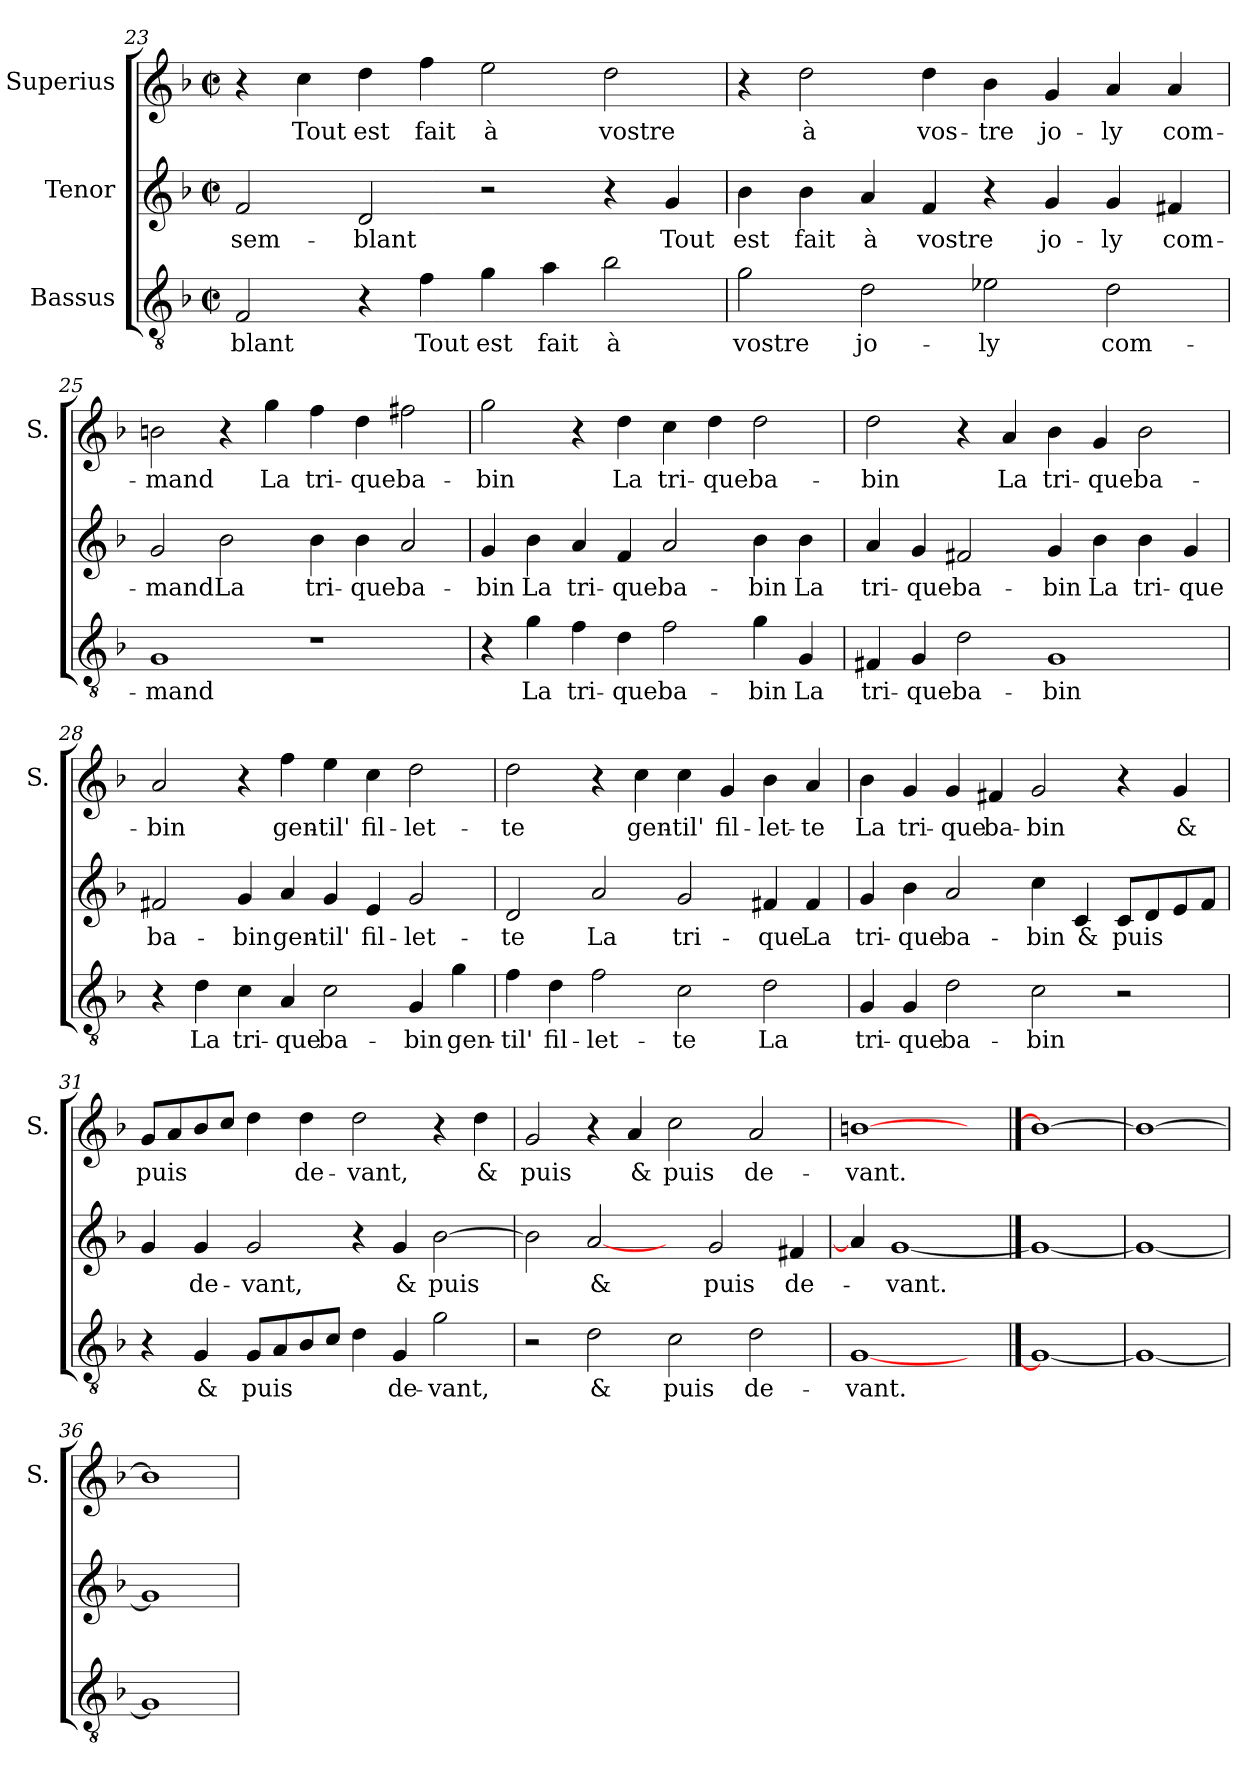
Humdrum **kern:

**kern	**text	**kern	**text	**kern	**text
*part3	*part3	*part2	*part2	*part1	*part1
*staff3	*staff3	*staff2	*staff2	*staff1	*staff1
*I"Bassus	*	*I"Tenor	*	*I"Superius	*
*	*	*	*	*I'S.	*
*clefGv2	*	*clefG2	*	*clefG2	*
*k[b-]	*	*k[b-]	*	*k[b-]	*
*F:	*	*F:	*	*F:	*
*M2/2	*	*M2/2	*	*M2/2	*
*met(c|)	*	*met(c|)	*	*met(c|)	*
=23	=23	=23	=23	=23	=23
2F/	-blant	2f/	sem-	4r	.
.	.	.	.	4cc\	Tout
4r	.	2d/	-blant	4dd\	est
4f\	Tout	.	.	4ff\	fait
4g\	est	2r	.	2ee\	à
4a\	fait	.	.	.	.
2b-\	à	4r	.	2dd\	vostre
.	.	4g/	Tout	.	.
=24	=24	=24	=24	=24	=24
2g\	vostre	4b-\	est	4r	.
.	.	4b-\	fait	2dd\	à
2d\	jo-	4a/	à	.	.
.	.	4f/	vostre	4dd\	vos-
2e-X\	-ly	4r	.	4b-\	-tre
.	.	4g/	jo-	4g/	jo-
2d\	com-	4g/	-ly	4a/	-ly
.	.	4f#/	com-	4a/	com-
!!LO:LB:g=z
=25	=25	=25	=25	=25	=25
1G/	-mand	2g/	-mand	2bn\	-mand
.	.	2b-\	La	4r	.
.	.	.	.	4gg\	La
1r	.	4b-\	tri-	4ff\	tri-
.	.	4b-\	-que	4dd\	-que
.	.	2a/	ba-	2ff#X\	ba-
=26	=26	=26	=26	=26	=26
4r	.	4g/	-bin	2gg\	-bin
4g\	La	4b-\	La	.	.
4f\	tri-	4a/	tri-	4r	.
4d\	-que	4f/	-que	4dd\	La
2f\	ba-	2a/	ba-	4cc\	tri-
.	.	.	.	4dd\	-que
4g\	-bin	4b-\	-bin	2dd\	ba-
4G/	La	4b-\	La	.	.
=27	=27	=27	=27	=27	=27
4F#X/	tri-	4a/	tri-	2dd\	-bin
4G/	-que	4g/	-que	.	.
2d\	ba-	2f#X/	ba-	4r	.
.	.	.	.	4a/	La
1G/	-bin	4g/	-bin	4b-\	tri-
.	.	4b-\	La	4g/	-que
.	.	4b-\	tri-	2b-\	ba-
.	.	4g/	-que	.	.
=28	=28	=28	=28	=28	=28
4r	.	2f#X/	ba-	2a/	-bin
4d\	La	.	.	.	.
4c\	tri-	4g/	-bin	4r	.
4A/	-que	4a/	gen-	4ff\	gen-
2c\	ba-	4g/	-til'	4ee\	-til'
.	.	4e/	fil-	4cc\	fil-
4G/	-bin	2g/	-let-	2dd\	-let-
4g\	gen-	.	.	.	.
!!LO:LB:g=z
=29	=29	=29	=29	=29	=29
4f\	-til'	2d/	-te	2dd\	-te
4d\	fil-	.	.	.	.
2f\	-let-	2a/	La	4r	.
.	.	.	.	4cc\	gen-
2c\	-te	2g/	tri-	4cc\	-til'
.	.	.	.	4g/	fil-
2d\	La	4f#X/	-que	4b-\	-let-
.	.	4f#/	La	4a/	-te
=30	=30	=30	=30	=30	=30
4G/	tri-	4g/	tri-	4b-\	La
4G/	-que	4b-\	-que	4g/	tri-
2d\	ba-	2a/	ba-	4g/	-que
.	.	.	.	4f#X/	ba-
2c\	-bin	4cc\	-bin	2g/	-bin
.	.	4c/	&	.	.
2r	.	8c/L	puis	4r	.
.	.	8d/	.	.	.
.	.	8e/	.	4g/	&
.	.	8f/J	.	.	.
=31	=31	=31	=31	=31	=31
4r	.	4g/	.	8g/L	puis
.	.	.	.	8a/	.
4G/	&	4g/	de-	8b-/	.
.	.	.	.	8cc/J	.
8G/L	puis	2g/	-vant,	4dd\	.
8A/	.	.	.	.	.
8B-/	.	.	.	4dd\	de-
8c/J	.	.	.	.	.
4d\	.	4r	.	2dd\	-vant,
4G/	de-	4g/	&	.	.
2g\	-vant,	[2b-\	puis	4r	.
.	.	.	.	4dd\	&
=32	=32	=32	=32	=32	=32
2r	.	2b-\]	.	2g/	puis
2d\	&	[2a/	&	4r	.
.	.	.	.	4a/	&
2c\	puis	4ryy	.	2cc\	puis
.	.	2g/	puis	.	.
2d\	de-	.	.	2a/	de-
.	.	4f#X/	de-	.	.
=33	=33	=33	=33	=33	=33
[1G/	-vant.	4a/]	.	[1bn\	-vant.
.	.	[1g/	-vant.	.	.
4ryy	.	.	.	4ryy	.
==34	==34	==34	==34	==34	==34
1G/_	.	1g/_	.	1b\_	.
=35	=35	=35	=35	=35	=35
1G/_	.	1g/_	.	1b\_	.
=36	=36	=36	=36	=36	=36
1G/]	.	1g/]	.	1b\]	.
=	=	=	=	=	=
*-	*-	*-	*-	*-	*-
